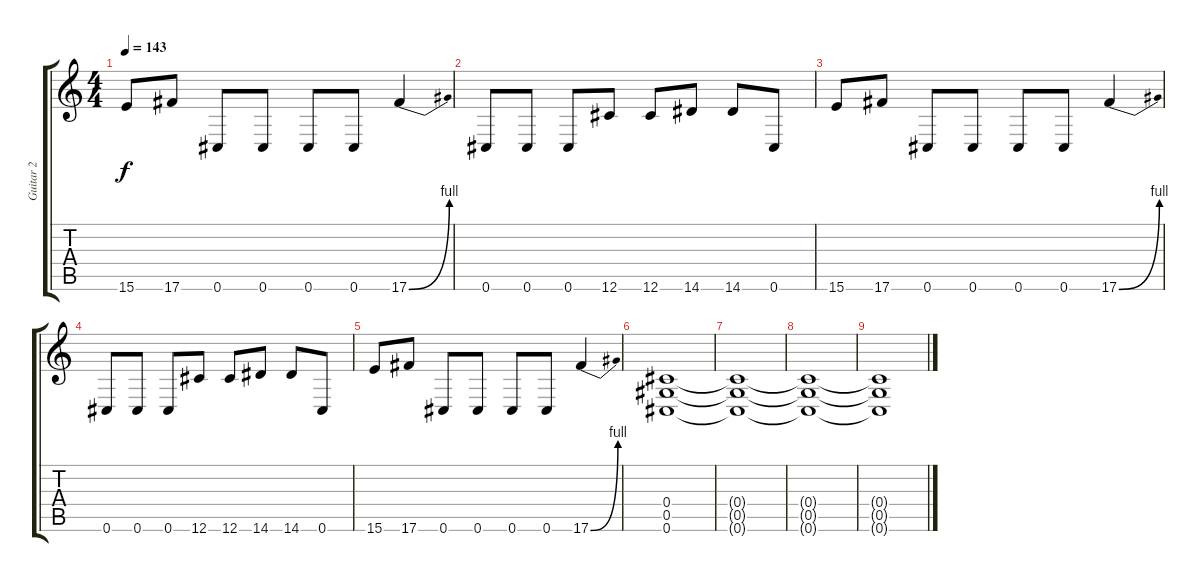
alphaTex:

\track ("Guitar 2" "Guitar 2") {instrument distortionguitar}
\staff {score tabs}
\tuning (Eb4 Bb3 Gb3 Db3 Ab2 Db2) {hide}
\ts (4 4)
\tempo 143
\clef g2
\ks c
15.6.8{dy f} 17.6.8 0.6.8 0.6.8 0.6.8 0.6.8 17.6{be (bend 0 0 60 4)}.4 |
0.6.8{volume 16 instrument distortionguitar} 0.6.8 0.6.8 12.6.8 12.6.8 14.6.8 14.6.8 0.6.8 |
15.6.8 17.6.8 0.6.8 0.6.8 0.6.8 0.6.8 17.6{be (bend 0 0 60 4)}.4 |
0.6.8{volume 16 instrument distortionguitar} 0.6.8 0.6.8 12.6.8 12.6.8 14.6.8 14.6.8 0.6.8 |
15.6.8 17.6.8 0.6.8 0.6.8 0.6.8 0.6.8 17.6{be (bend 0 0 60 4)}.4 |
(0.4 0.5 0.6).1 |
(0.4{t} 0.5{t} 0.6{t}).1 |
(0.4{t} 0.5{t} 0.6{t}).1 |
(0.4{t} 0.5{t} 0.6{t}).1
